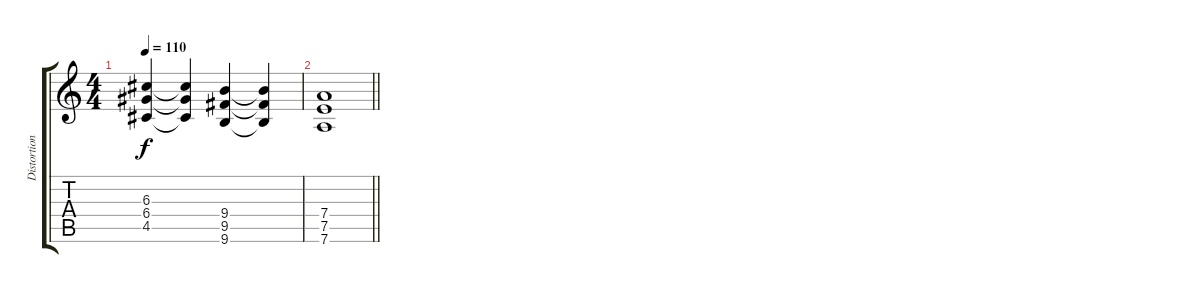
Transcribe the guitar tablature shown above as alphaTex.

\track ("Distortion Rhythm Guitar " "Distortion") {instrument distortionguitar}
\staff {score tabs}
\tuning (E4 B3 G3 D3 A2 D2) {hide}
\ts (4 4)
\tempo 110
\clef g2
\ks c
(6.3 6.4 4.5).4{dy f} (6.3{t} 6.4{t} 4.5{t}).4 (9.4 9.5 9.6).4 (9.4{t} 9.5{t} 9.6{t}).4 |
\barLineRight lightlight
(7.4 7.5 7.6).1
